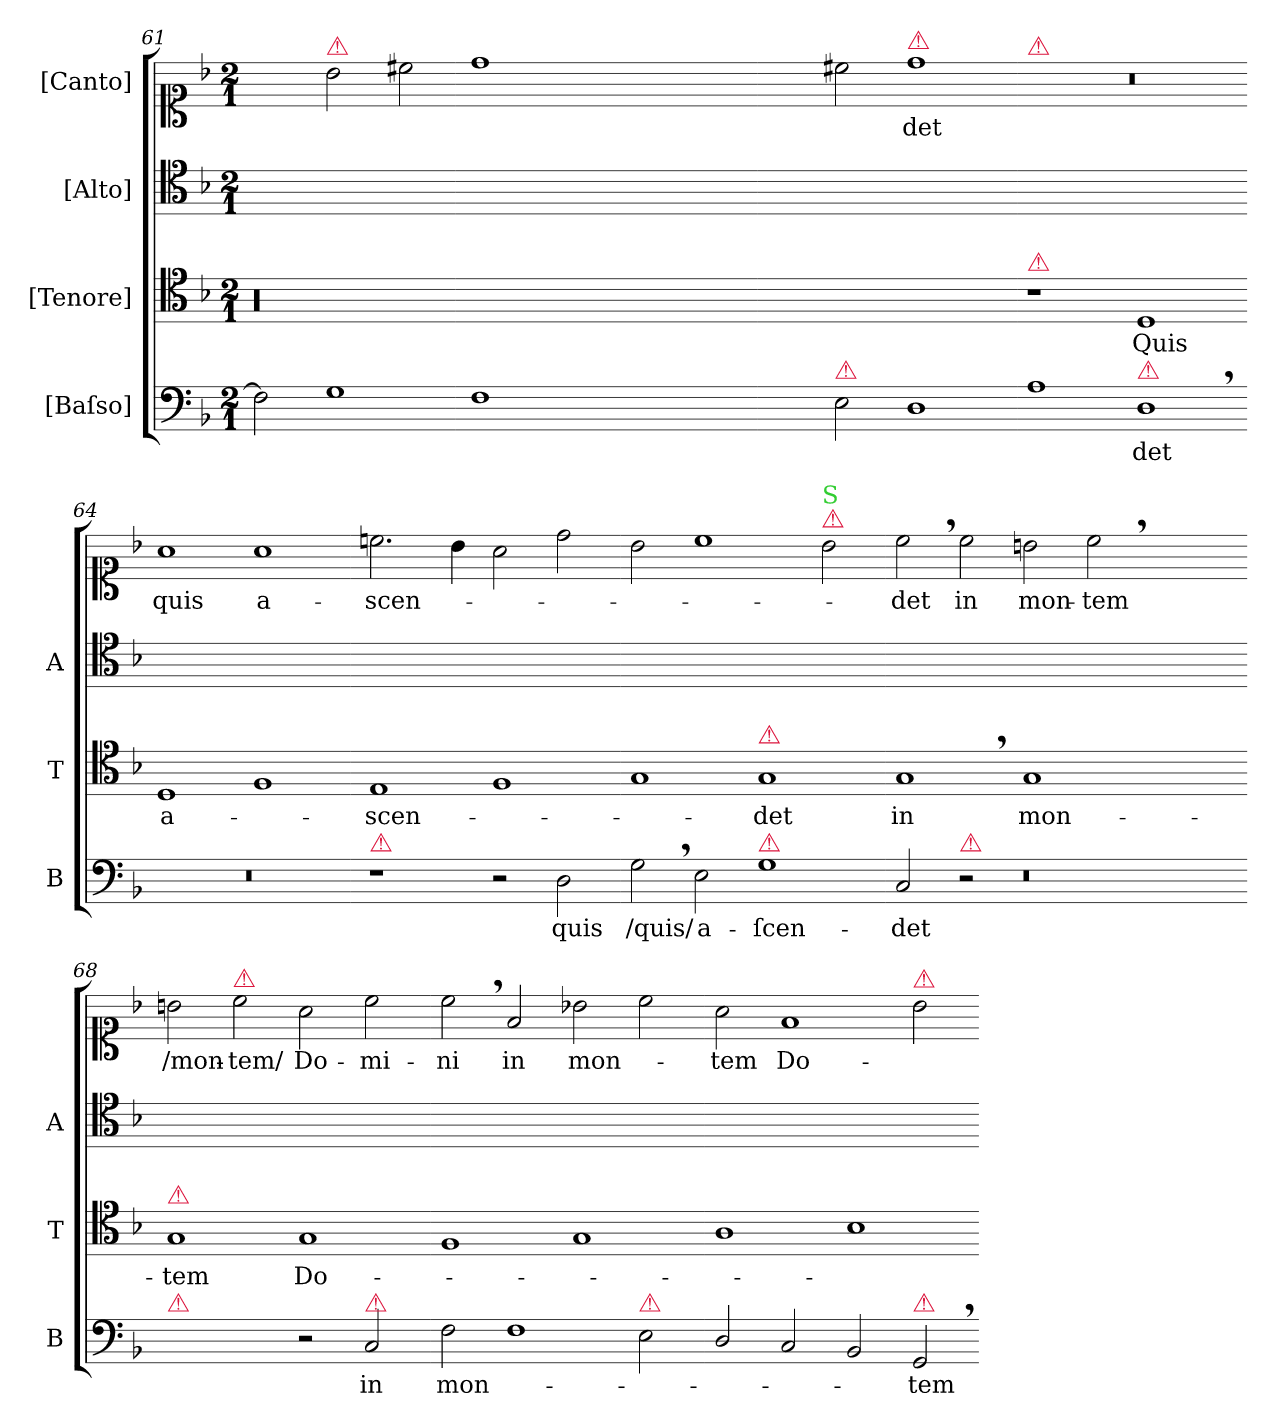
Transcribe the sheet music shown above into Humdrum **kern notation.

**kern	**text	**kern	**text	**kern	**kern	**text
*part4	*part4	*part3	*part3	*part2	*part1	*part1
*staff4	*staff4	*staff3	*staff3	*staff2	*staff1	*staff1
*I"[Baſso]	*	*I"[Tenore]	*	*I"[Alto]	*I"[Canto]	*
*I'B	*	*I'T	*	*I'A	*	*
*clefF4	*	*clefC4	*	*clefC4	*clefC1	*
*k[b-]	*	*k[b-]	*	*k[b-]	*k[b-]	*
*F:	*	*F:	*	*F:	*F:	*
*M2/1	*	*M2/1	*	*M2/1	*M2/1	*
=61	=61	=61	=61	=61	=61	=61
2F\]	.	00r	.	0ryy	2ryy	.
!	!	!	!	!	!LO:TX:a:color=crimson:t=⚠	!
1G\	.	.	.	.	2b-\	.
.	.	.	.	.	2cc#X\	.
1F\	.	.	.	.	1dd\	.
.	.	.	.	0ryy	.	.
1.ryy	.	.	.	.	1.ryy	.
=62-	=62-	=62-	=62-	=62-	=62-	=62-
2ryy	.	0ryy	.	0ryy	2ryy	.
!LO:TX:a:color=crimson:t=⚠	!	!	!	!	!	!
2E\	.	.	.	.	2cc#X\	.
!	!	!	!	!	!LO:TX:a:color=crimson:t=⚠	!
1D\	.	.	.	.	1dd\	-det
=63-	=63-	=63-	=63-	=63-	=63-	=63-
!	!	!	!	!	!LO:TX:a:color=crimson:t=⚠	!
!	!	!LO:TX:a:color=crimson:t=⚠	!	!	!	!
1A\	.	1r	.	0ryy	0r	.
!LO:TX:a:color=crimson:t=⚠	!	!	!	!	!	!
1D,\	-det	1D/	Quis	.	.	.
=64-	=64-	=64-	=64-	=64-	=64-	=64-
0r	.	1D/	a-	0ryy	1a\	quis
.	.	1F/	.	.	1a\	a-
=65-	=65-	=65-	=65-	=65-	=65-	=65-
!LO:TX:a:color=crimson:t=⚠	!	!	!	!	!	!
1r	.	1E/	-scen-	0ryy	2.ccn\	-scen-
.	.	.	.	.	4b-\	.
2r	.	1F/	.	.	2a\	.
2D\	quis	.	.	.	2dd\	.
=66-	=66-	=66-	=66-	=66-	=66-	=66-
2G,\	/quis/	1G/	.	0ryy	2b-\	.
2E\	a-	.	.	.	1cc\	.
!	!	!LO:TX:a:color=crimson:t=⚠	!	!	!	!
!LO:TX:a:color=crimson:t=⚠	!	!	!	!	!	!
1G\	-ſcen-	1G/	-det	.	.	.
!	!	!	!	!	!LO:TX:a:color=crimson:t=⚠	!
!	!	!	!	!	!LO:TX:a:color=limegreen:t=S	!
.	.	.	.	.	2b-\	.
=67-	=67-	=67-	=67-	=67-	=67-	=67-
2C/	-det	1G,/	in	0ryy	2cc,\	-det
!LO:TX:a:color=crimson:t=⚠	!	!	!	!	!	!
2r	.	.	.	.	2cc\	in
0r	.	1G/	mon-	.	2bn\	mon-
.	.	.	.	.	2cc,\	-tem
.	.	1ryy	.	1ryy	1ryy	.
=68-	=68-	=68-	=68-	=68-	=68-	=68-
!	!	!LO:TX:a:color=crimson:t=⚠	!	!	!	!
!LO:TX:a:color=crimson:t=⚠	!	!	!	!	!	!
1ryy	.	1G/	-tem	0ryy	2bn\	/mon-
!	!	!	!	!	!LO:TX:a:color=crimson:t=⚠	!
.	.	.	.	.	2cc\	-tem/
2r	.	1G/	Do-	.	2a\	Do-
!LO:TX:a:color=crimson:t=⚠	!	!	!	!	!	!
2C/	in	.	.	.	2cc\	-mi-
=69-	=69-	=69-	=69-	=69-	=69-	=69-
2F\	mon-	1F/	.	0ryy	2cc,\	-ni
1F\	.	.	.	.	2f/	in
.	.	1G/	.	.	2b-X\	mon-
!LO:TX:a:color=crimson:t=⚠	!	!	!	!	!	!
2E\	.	.	.	.	2cc\	.
=70-	=70-	=70-	=70-	=70-	=70-	=70-
2D/	.	1A\	.	0ryy	2a\	-tem
2C/	.	.	.	.	1f/	Do-
2BB-/	.	1B-\	.	.	.	.
!	!	!	!	!	!LO:TX:a:color=crimson:t=⚠	!
!LO:TX:a:color=crimson:t=⚠	!	!	!	!	!	!
2GG,/	-tem	.	.	.	2b-\	.
=-	=-	=-	=-	=-	=-	=-
*-	*-	*-	*-	*-	*-	*-
